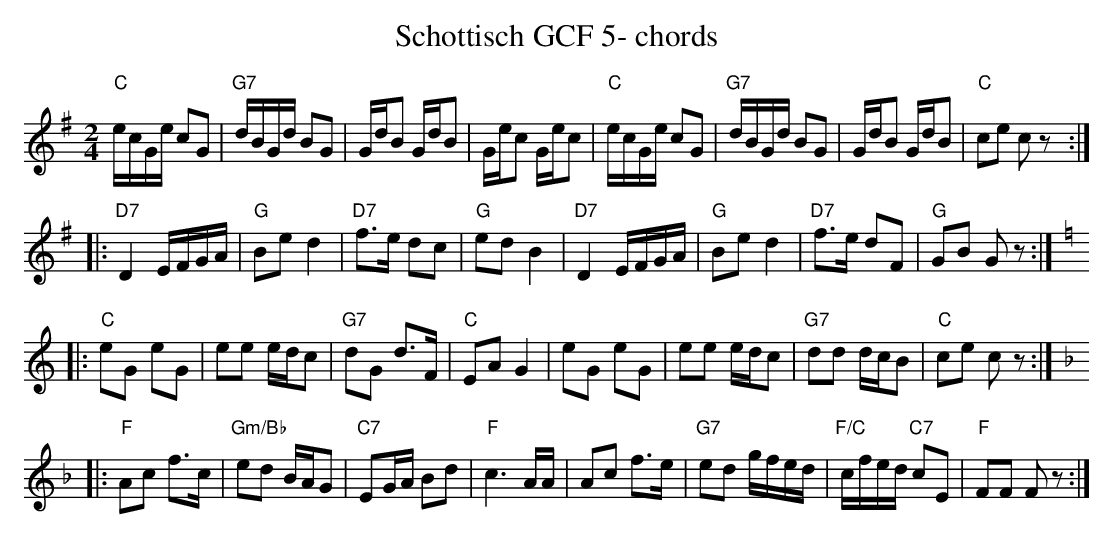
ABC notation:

X:1
T:Schottisch GCF 5- chords
M:2/4
L:1/16
K:Gmaj%%MIDI gchordon
"C"ecGe c2G2 | "G7"dBGd B2G2 | GdB2 GdB2 | Gec2 Gec2 | "C"ecGe c2G2 | "G7"dBGd B2G2 | GdB2 GdB2 | "C"c2e2 c2 z2 :|
|: "D7"D4 EFGA | [L:1/8] "G"Be d2 | "D7"f>e dc | "G"ed B2 | "D7"D2 E/2F/2G/2A/2 | "G"Be d2 | "D7"f>e dF | "G"GB G z :|
K:Cmaj
|: "C"eG eG | ee e/2d/2c | "G7"dG d>F | "C"EA G2 | eG eG | ee e/2d/2c | "G7"dd d/2c/2B | "C"ce c z :|
K:Fmaj
|: "F"Ac f>c | "Gm/Bb"ed B/2A/2G | "C7"EG/2A/2 Bd | "F"c3 A/2A/2 | Ac f>e | "G7"ed [L:1/16] gfed | "F/C"cfed "C7"c2E2 | "F"F2F2 F2 z2 :|
